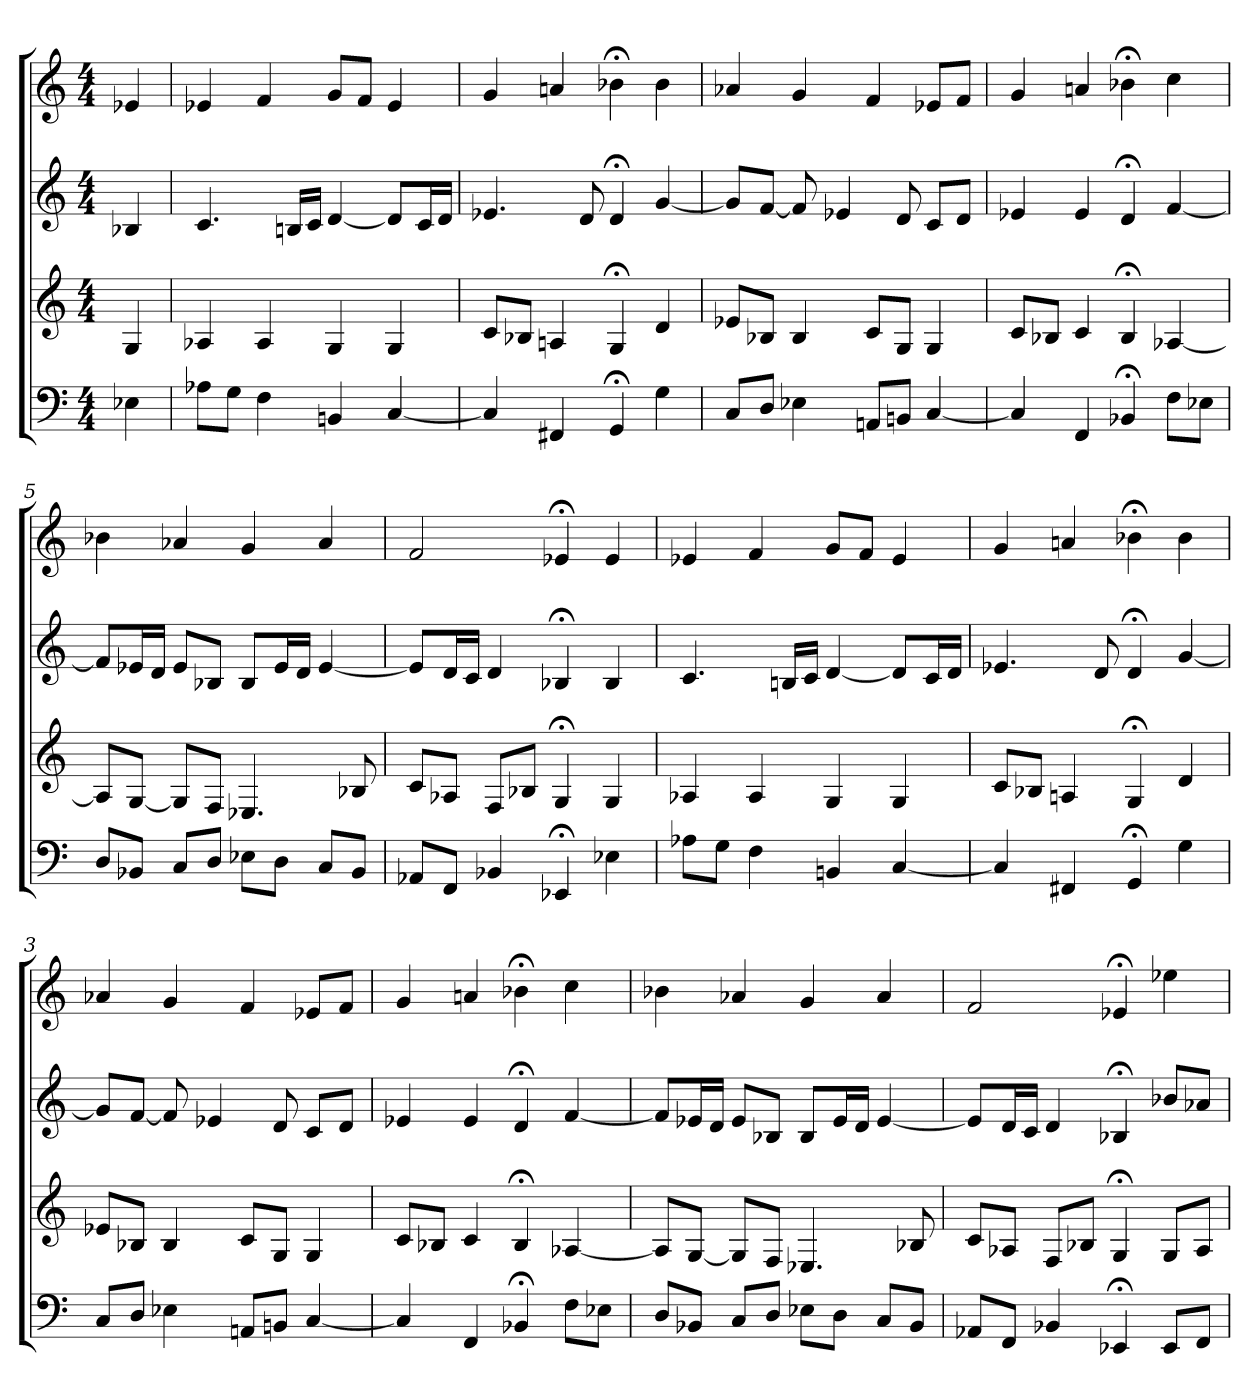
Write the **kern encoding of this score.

**kern	**kern	**kern	**kern
*part4	*part3	*part2	*part1
*staff4	*staff3	*staff2	*staff1
*M4/4	*M4/4	*M4/4	*M4/4
=	=	=	=
4E-X	4G	4B-X	4e-X
=1	=1	=1	=1
8A-XL	4A-X	4.c	4e-X
8GJ	.	.	.
4F	4A-	.	4f
.	.	16BnLL	.
.	.	16cJJ	.
4BBn	4G	[4d	8gL
.	.	.	8fJ
[4C	4G	8dL]	4e-
.	.	16cL	.
.	.	16dJJ	.
=2	=2	=2	=2
4C]	8cL	4.e-X	4g
.	8B-XJ	.	.
4FF#X	4An	.	4an
.	.	8d	.
4GG;<	4G;<	4d;<	4b-X;<
4G	4d	[4g	4b-
=3	=3	=3	=3
8CL	8e-XL	8gL]	4a-X
8DJ	8B-XJ	[8fJ	.
4E-X	4B-	8f]	4g
.	.	4e-X	.
8AAnL	8cL	.	4f
8BBnJ	8GJ	8d	.
[4C	4G	8cL	8e-XL
.	.	8dJ	8fJ
=4	=4	=4	=4
4C]	8cL	4e-X	4g
.	8B-XJ	.	.
4FF	4c	4e-	4an
4BB-X;<	4B-;<	4d;<	4b-X;<
8FL	[4A-X	[4f	4cc
8E-XJ	.	.	.
=5	=5	=5	=5
8DL	8A-L]	8fL]	4b-X
8BB-XJ	[8GJ	16e-XL	.
.	.	16dJJ	.
8CL	8GL]	8e-L	4a-X
8DJ	8FJ	8B-XJ	.
8E-XL	4.E-X	8B-L	4g
8DJ	.	16e-L	.
.	.	16dJJ	.
8CL	.	[4e-	4a-
8BB-J	8B-X	.	.
=6	=6	=6	=6
8AA-XL	8cL	8e-L]	2f
8FFJ	8A-XJ	16dL	.
.	.	16cJJ	.
4BB-X	8FL	4d	.
.	8B-XJ	.	.
4EE-X;<	4G;<	4B-X;<	4e-X;<
4E-X	4G	4B-	4e-
=1	=1	=1	=1
8A-XL	4A-X	4.c	4e-X
8GJ	.	.	.
4F	4A-	.	4f
.	.	16BnLL	.
.	.	16cJJ	.
4BBn	4G	[4d	8gL
.	.	.	8fJ
[4C	4G	8dL]	4e-
.	.	16cL	.
.	.	16dJJ	.
=2	=2	=2	=2
4C]	8cL	4.e-X	4g
.	8B-XJ	.	.
4FF#X	4An	.	4an
.	.	8d	.
4GG;<	4G;<	4d;<	4b-X;<
4G	4d	[4g	4b-
=3	=3	=3	=3
8CL	8e-XL	8gL]	4a-X
8DJ	8B-XJ	[8fJ	.
4E-X	4B-	8f]	4g
.	.	4e-X	.
8AAnL	8cL	.	4f
8BBnJ	8GJ	8d	.
[4C	4G	8cL	8e-XL
.	.	8dJ	8fJ
=4	=4	=4	=4
4C]	8cL	4e-X	4g
.	8B-XJ	.	.
4FF	4c	4e-	4an
4BB-X;<	4B-;<	4d;<	4b-X;<
8FL	[4A-X	[4f	4cc
8E-XJ	.	.	.
=5	=5	=5	=5
8DL	8A-L]	8fL]	4b-X
8BB-XJ	[8GJ	16e-XL	.
.	.	16dJJ	.
8CL	8GL]	8e-L	4a-X
8DJ	8FJ	8B-XJ	.
8E-XL	4.E-X	8B-L	4g
8DJ	.	16e-L	.
.	.	16dJJ	.
8CL	.	[4e-	4a-
8BB-J	8B-X	.	.
=6	=6	=6	=6
8AA-XL	8cL	8e-L]	2f
8FFJ	8A-XJ	16dL	.
.	.	16cJJ	.
4BB-X	8FL	4d	.
.	8B-XJ	.	.
4EE-X;<	4G;<	4B-X;<	4e-X;<
8EE-L	8GL	8b-XL	4ee-X
8FFJ	8A-J	8a-XJ	.
=	=	=	=
*-	*-	*-	*-
